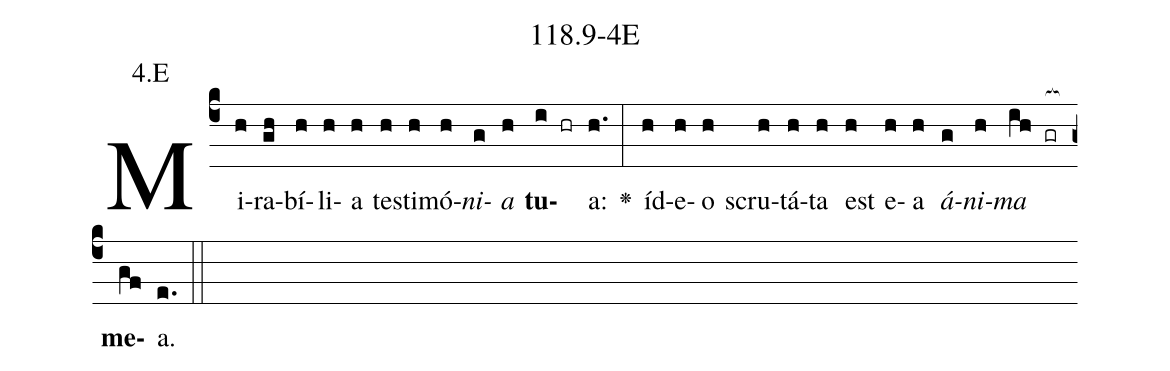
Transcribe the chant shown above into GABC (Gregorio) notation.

name: 118.9-4E;
annotation: 4.E;
%%
(c4)Mi(h)ra(gh)bí(h)li(h)a(h) tes(h)ti(h)mó(h)<i>ni</i>(g)<i>a</i>(h) <b>tu</b>(i hr)a:(h.) <v>\greheightstar</v>(:) íd(h)e(h)o(h) scru(h)tá(h)ta(h) est(h) e(h)a(h) <i>á</i>(g)<i>ni</i>(h)<i>ma</i>(ih gr[ocb:1{]) <b>me</b>(gf[ocb:0}])a.(e.) (::)


%E(h) u(g) o(h) u(ih) a(gf) e.(e.) (::)
